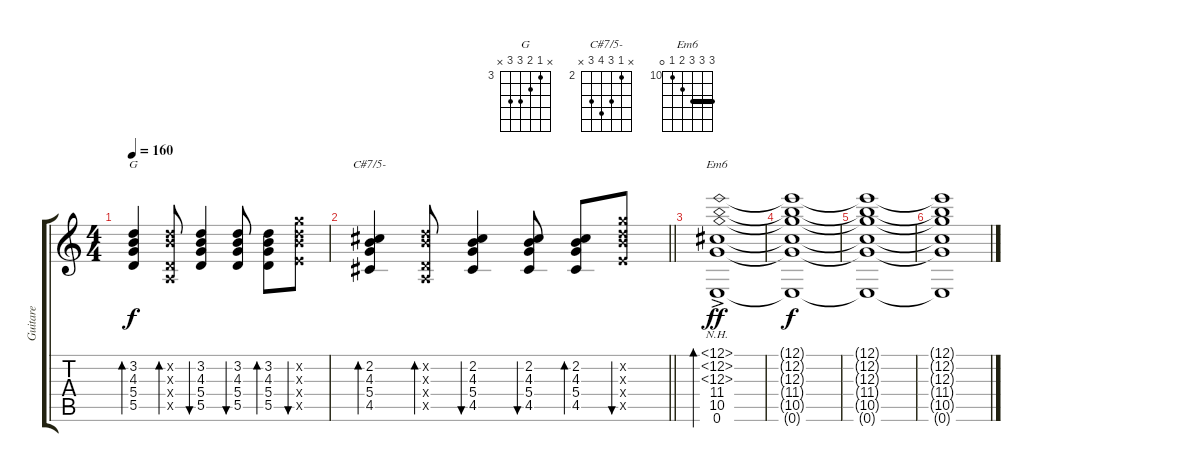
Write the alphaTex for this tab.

\track ("Guitare" "Guitare") {instrument acousticguitarsteel}
\staff {score tabs}
\tuning (E4 B3 G3 D3 A2 E2) {hide}
\chord ("G" x 3 4 5 5 x) {firstfret 3}
\chord ("C#7/5-" x 2 4 5 4 x) {firstfret 2}
\chord ("Em6" 12 12 12 11 10 0) {firstfret 10 barre 12}
\ts (4 4)
\tempo 160
\clef g2
\ks c
(3.2 4.3 5.4 5.5).4{bd 60 ch "G" dy f} (3.2{x} 4.3{x} 0.4{x} 0.5{x}).8{bd 60} (3.2 4.3 5.4 5.5).4{bu 60} (3.2 4.3 5.4 5.5).8{bu 60} (3.2 4.3 5.4 5.5).8{bd 60} (8.2{x} 7.3{x} 9.4{x} 7.5{x}).8{bu 60} |
\barLineRight lightlight
(2.2 4.3 5.4 4.5).4{bd 60 ch "C#7/5-"} (3.2{x} 4.3{x} 0.4{x} 0.5{x}).8{bd 60} (2.2 4.3 5.4 4.5).4{bu 60} (2.2 4.3 5.4 4.5).8{bu 60} (2.2 4.3 5.4 4.5).8{bd 60} (8.2{x} 7.3{x} 9.4{x} 7.5{x}).8{bu 60} |
(12.1{nh} 12.2{nh} 12.3{nh} 11.4 10.5 0.6{ac}).1{bd 480 ch "Em6" dy ff} |
(12.1{t} 12.2{t} 12.3{t} 11.4{t} 10.5{t} 0.6{t}).1{dy f} |
(12.1{t} 12.2{t} 12.3{t} 11.4{t} 10.5{t} 0.6{t}).1 |
(12.1{t} 12.2{t} 12.3{t} 11.4{t} 10.5{t} 0.6{t}).1
